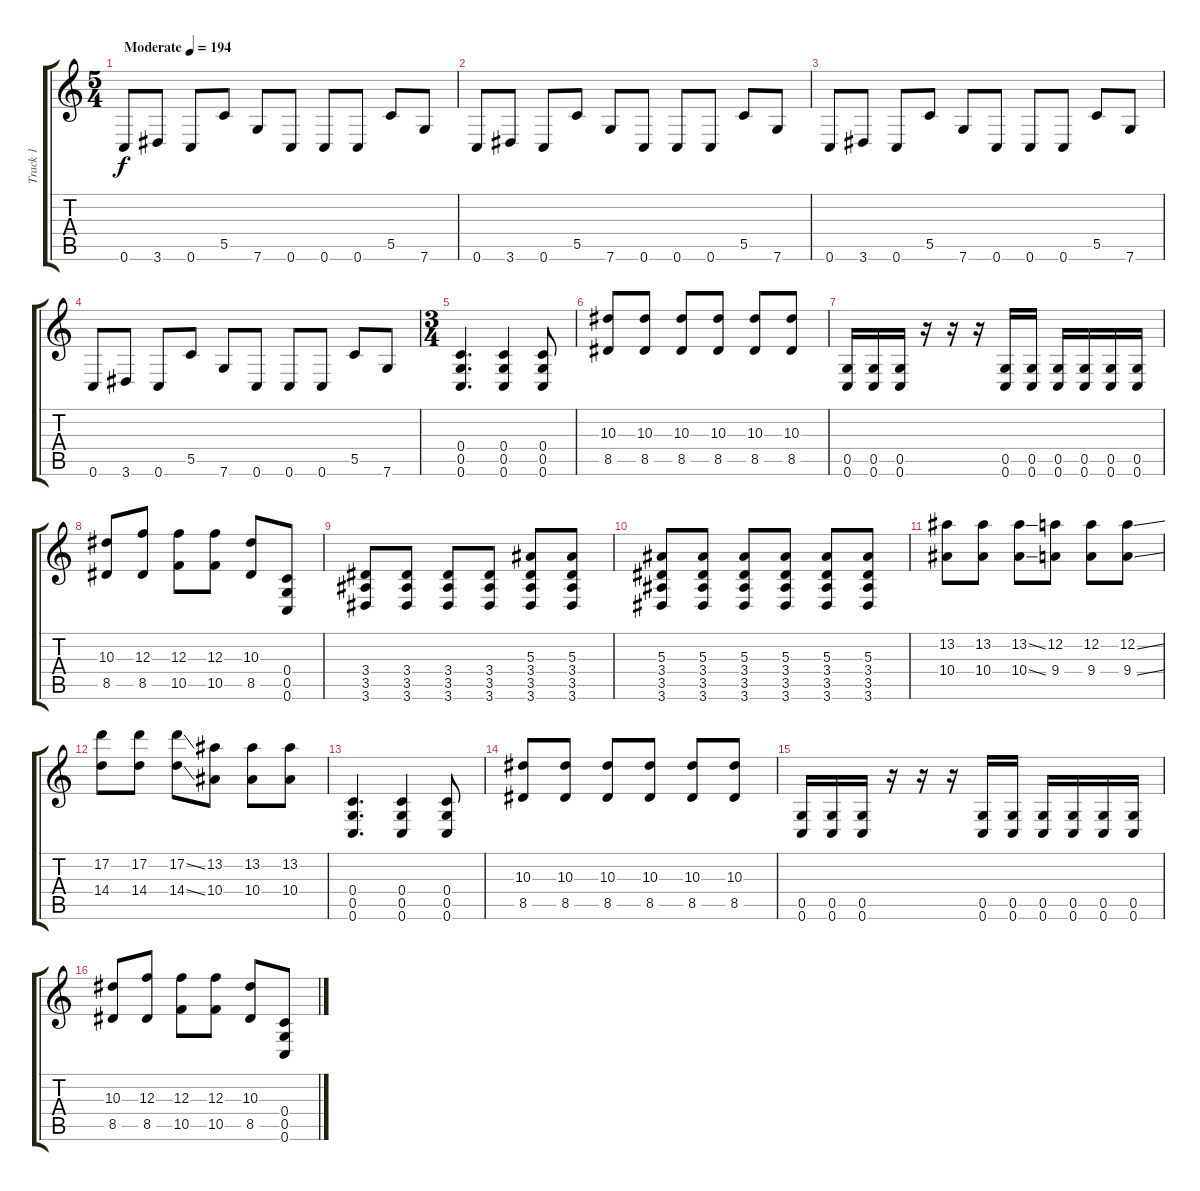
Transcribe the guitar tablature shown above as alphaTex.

\track ("Track 1" "Track 1") {instrument distortionguitar}
\staff {score tabs}
\tuning (D4 A3 F3 C3 G2 C2) {hide}
\ts (5 4)
\tempo (194 "Moderate")
\clef g2
\ks c
0.6.8{dy f instrument distortionguitar} 3.6.8 0.6.8 5.5.8 7.6.8 0.6.8 0.6.8 0.6.8 5.5.8 7.6.8 |
0.6.8 3.6.8 0.6.8 5.5.8 7.6.8 0.6.8 0.6.8 0.6.8 5.5.8 7.6.8 |
0.6.8 3.6.8 0.6.8 5.5.8 7.6.8 0.6.8 0.6.8 0.6.8 5.5.8 7.6.8 |
0.6.8 3.6.8 0.6.8 5.5.8 7.6.8 0.6.8 0.6.8 0.6.8 5.5.8 7.6.8 |
\ts (3 4)
(0.4 0.5 0.6).4{d} (0.4 0.5 0.6).4 (0.4 0.5 0.6).8 |
(10.3 8.5).8 (10.3 8.5).8 (10.3 8.5).8 (10.3 8.5).8 (10.3 8.5).8 (10.3 8.5).8 |
(0.5 0.6).16 (0.5 0.6).16 (0.5 0.6).16 r.16 r.16 r.16 (0.5 0.6).16 (0.5 0.6).16 (0.5 0.6).16 (0.5 0.6).16 (0.5 0.6).16 (0.5 0.6).16 |
(10.3 8.5).8 (12.3 8.5).8 (12.3 10.5).8 (12.3 10.5).8 (10.3 8.5).8 (0.4 0.5 0.6).8 |
(3.4 3.5 3.6).8 (3.4 3.5 3.6).8 (3.4 3.5 3.6).8 (3.4 3.5 3.6).8 (5.3 3.4 3.5 3.6).8 (5.3 3.4 3.5 3.6).8 |
(5.3 3.4 3.5 3.6).8 (5.3 3.4 3.5 3.6).8 (5.3 3.4 3.5 3.6).8 (5.3 3.4 3.5 3.6).8 (5.3 3.4 3.5 3.6).8 (5.3 3.4 3.5 3.6).8 |
(13.2 10.4).8{volume 16} (13.2 10.4).8 (13.2{ss} 10.4{ss}).8 (12.2 9.4).8 (12.2 9.4).8 (12.2{ss} 9.4{ss}).8 |
(17.2 14.4).8 (17.2 14.4).8 (17.2{ss} 14.4{ss}).8 (13.2 10.4).8 (13.2 10.4).8 (13.2 10.4).8 |
(0.4 0.5 0.6).4{d volume 13} (0.4 0.5 0.6).4 (0.4 0.5 0.6).8 |
(10.3 8.5).8 (10.3 8.5).8 (10.3 8.5).8 (10.3 8.5).8 (10.3 8.5).8 (10.3 8.5).8 |
(0.5 0.6).16 (0.5 0.6).16 (0.5 0.6).16 r.16 r.16 r.16 (0.5 0.6).16 (0.5 0.6).16 (0.5 0.6).16 (0.5 0.6).16 (0.5 0.6).16 (0.5 0.6).16 |
(10.3 8.5).8 (12.3 8.5).8 (12.3 10.5).8 (12.3 10.5).8 (10.3 8.5).8 (0.4 0.5 0.6).8
